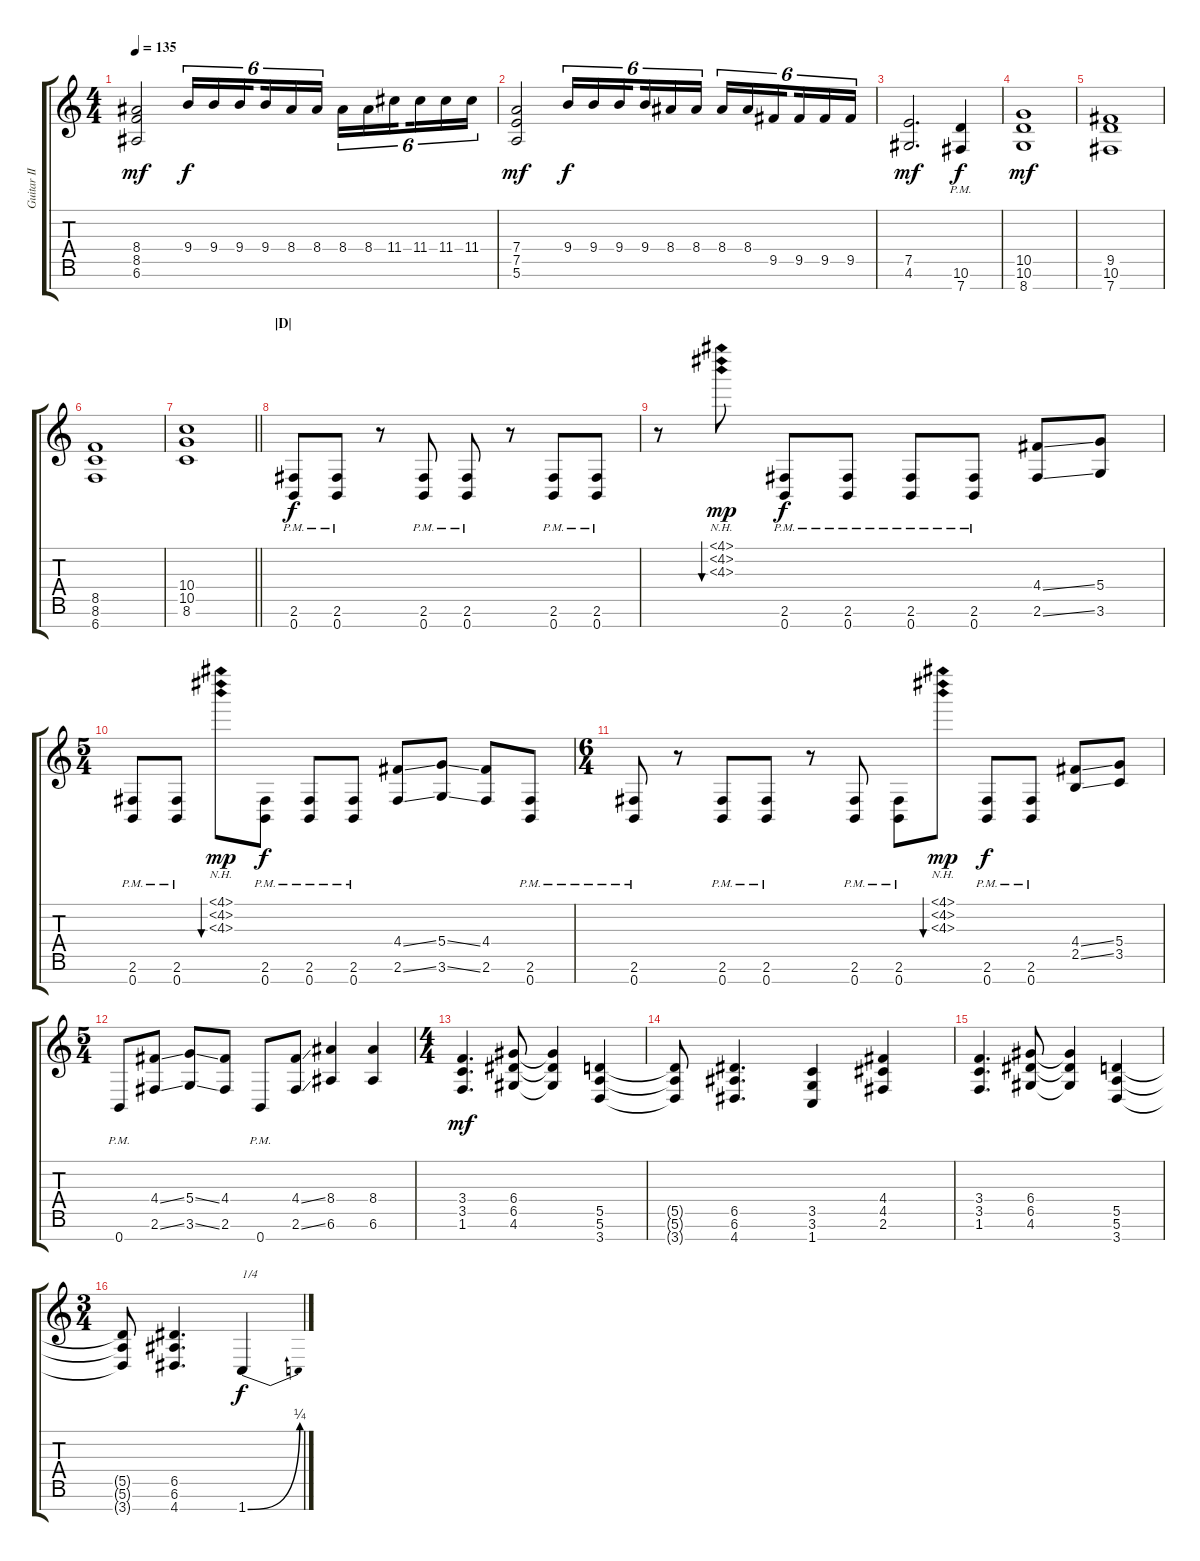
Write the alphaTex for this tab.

\track ("Guitar II" "Guitar II") {instrument distortionguitar}
\staff {score tabs}
\tuning (E4 B3 G3 D3 A2 E2 B1) {hide}
\ts (4 4)
\tempo 135
\clef g2
\ks c
(8.4 8.5 6.6).2{dy mf} 9.4.16{tu (6 4) dy f} 9.4.16{tu (6 4)} 9.4.16{tu (6 4) beam splitsecondary} 9.4.16{tu (6 4)} 8.4.16{tu (6 4)} 8.4.16{tu (6 4)} 8.4.16{tu (6 4)} 8.4.16{tu (6 4)} 11.4.16{tu (6 4) beam splitsecondary} 11.4.16{tu (6 4)} 11.4.16{tu (6 4)} 11.4.16{tu (6 4)} |
(7.4 7.5 5.6).2{dy mf} 9.4.16{tu (6 4) dy f} 9.4.16{tu (6 4)} 9.4.16{tu (6 4) beam splitsecondary} 9.4.16{tu (6 4)} 8.4.16{tu (6 4)} 8.4.16{tu (6 4)} 8.4.16{tu (6 4)} 8.4.16{tu (6 4)} 9.5.16{tu (6 4) beam splitsecondary} 9.5.16{tu (6 4)} 9.5.16{tu (6 4)} 9.5.16{tu (6 4)} |
(7.5 4.6).2{d dy mf} (10.6{pm} 7.7{pm}).4{dy f} |
(10.5 10.6 8.7).1{dy mf} |
(9.5 10.6 7.7).1 |
(8.5 8.6 6.7).1 |
\barLineRight lightlight
(10.4 10.5 8.6).1 |
\section ("" "|D|")
(2.6{pm} 0.7{pm}).8{dy f} (2.6{pm} 0.7{pm}).8 r.8 (2.6{pm} 0.7{pm}).8 (2.6{pm} 0.7{pm}).8 r.8 (2.6{pm} 0.7{pm}).8 (2.6{pm} 0.7{pm}).8 |
r.8 (4.1{nh} 4.2{nh} 4.3{nh}).8{bu 120 dy mp} (2.6{pm} 0.7{pm}).8{dy f} (2.6{pm} 0.7{pm}).8 (2.6{pm} 0.7{pm}).8 (2.6{pm} 0.7{pm}).8 (4.4{ss} 2.6{ss}).8 (5.4 3.6).8 |
\ts (5 4)
(2.6{pm} 0.7{pm}).8 (2.6{pm} 0.7{pm}).8 (4.1{nh} 4.2{nh} 4.3{nh}).8{bu 120 dy mp} (2.6{pm} 0.7{pm}).8{dy f} (2.6{pm} 0.7{pm}).8 (2.6{pm} 0.7{pm}).8 (4.4{ss} 2.6{ss}).8 (5.4{ss} 3.6{ss}).8 (4.4 2.6).8 (2.6{pm} 0.7{pm}).8 |
\ts (6 4)
(2.6{pm} 0.7{pm}).8 r.8 (2.6{pm} 0.7{pm}).8 (2.6{pm} 0.7{pm}).8 r.8 (2.6{pm} 0.7{pm}).8 (2.6{pm} 0.7{pm}).8 (4.1{nh} 4.2{nh} 4.3{nh}).8{bu 120 dy mp} (2.6{pm} 0.7{pm}).8{dy f} (2.6{pm} 0.7{pm}).8 (4.4{ss} 2.5{ss}).8 (5.4 3.5).8 |
\ts (5 4)
0.7{pm}.8 (4.4{ss} 2.6{ss}).8 (5.4{ss} 3.6{ss}).8 (4.4 2.6).8 0.7{pm}.8 (4.4{ss} 2.6{ss}).8 (8.4 6.6).4 (8.4 6.6).4 |
\ts (4 4)
(3.4 3.5 1.6).4{d dy mf} (6.4 6.5 4.6).8 (6.4{t} 6.5{t} 4.6{t}).4 (5.5 5.6 3.7).4 |
(5.5{t} 5.6{t} 3.7{t}).8 (6.5 6.6 4.7).4{d} (3.5 3.6 1.7).4 (4.4 4.5 2.6).4 |
(3.4 3.5 1.6).4{d} (6.4 6.5 4.6).8 (6.4{t} 6.5{t} 4.6{t}).4 (5.5 5.6 3.7).4 |
\ts (3 4)
(5.5{t} 5.6{t} 3.7{t}).8 (6.5 6.6 4.7).4{d} 1.7{be (bend 0 0 60 1)}.4{txt "1/4" dy f}
